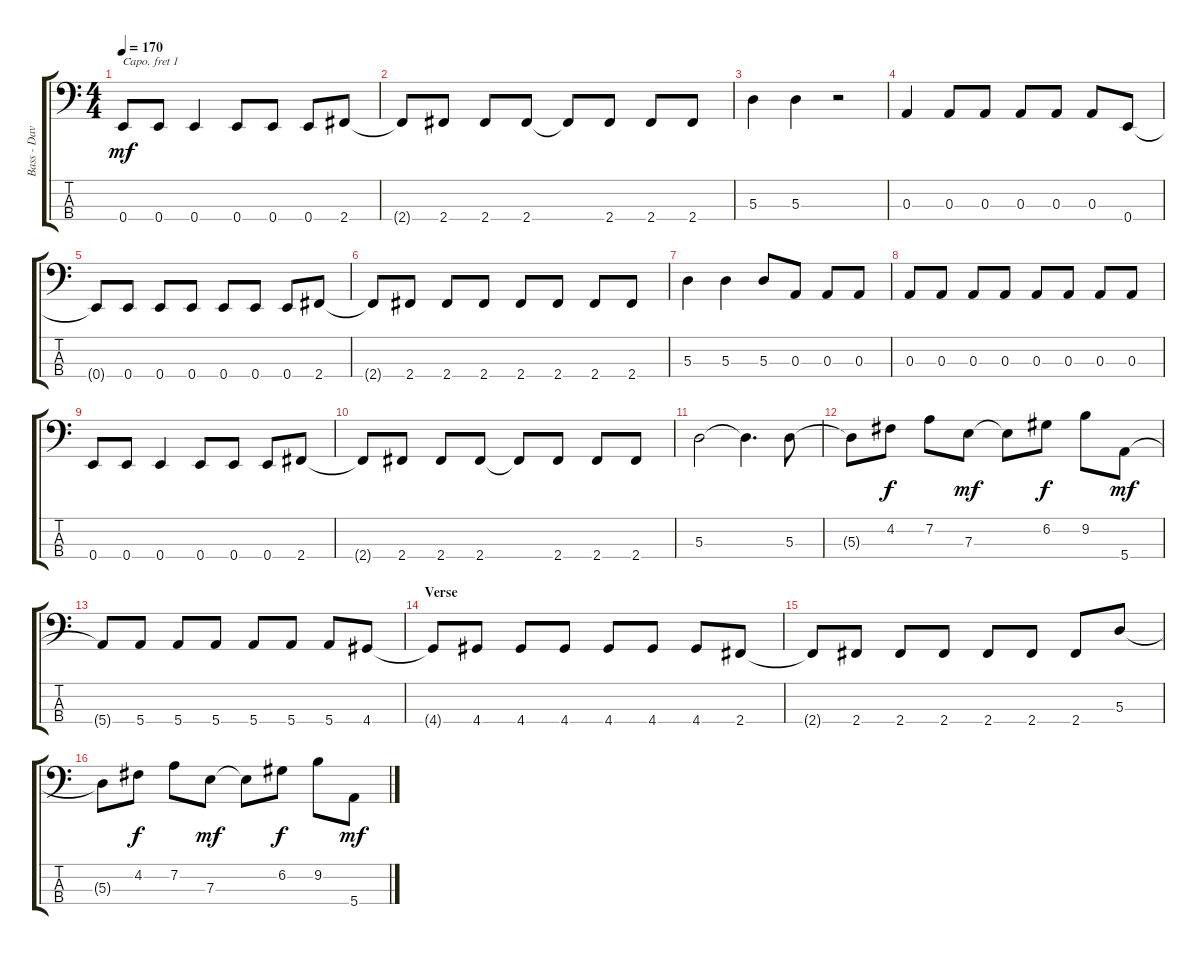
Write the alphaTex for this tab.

\track ("Bass - David Desrosiers" "Bass - Dav") {instrument electricbassfinger}
\staff {score tabs}
\capo 1
\tuning (Gb2 Db2 Ab1 Eb1) {hide}
\ts (4 4)
\tempo 170
\clef f4
\ks c
0.4.8{dy mf} 0.4.8 0.4.4 0.4.8 0.4.8 0.4.8 2.4.8 |
2.4{t}.8 2.4.8 2.4.8 2.4.8 2.4{t}.8 2.4.8 2.4.8 2.4.8 |
5.3.4 5.3.4 r.2 |
0.3.4 0.3.8 0.3.8 0.3.8 0.3.8 0.3.8 0.4.8 |
0.4{t}.8 0.4.8 0.4.8 0.4.8 0.4.8 0.4.8 0.4.8 2.4.8 |
2.4{t}.8 2.4.8 2.4.8 2.4.8 2.4.8 2.4.8 2.4.8 2.4.8 |
5.3.4 5.3.4 5.3.8 0.3.8 0.3.8 0.3.8 |
0.3.8 0.3.8 0.3.8 0.3.8 0.3.8 0.3.8 0.3.8 0.3.8 |
0.4.8 0.4.8 0.4.4 0.4.8 0.4.8 0.4.8 2.4.8 |
2.4{t}.8 2.4.8 2.4.8 2.4.8 2.4{t}.8 2.4.8 2.4.8 2.4.8 |
5.3.2 5.3{t}.4{d} 5.3.8 |
5.3{t}.8 4.2.8{dy f} 7.2.8 7.3.8{dy mf} 7.3{t}.8 6.2.8{dy f} 9.2.8 5.4.8{dy mf} |
5.4{t}.8 5.4.8 5.4.8 5.4.8 5.4.8 5.4.8 5.4.8 4.4.8 |
\section ("" "Verse")
4.4{t}.8 4.4.8 4.4.8 4.4.8 4.4.8 4.4.8 4.4.8 2.4.8 |
2.4{t}.8 2.4.8 2.4.8 2.4.8 2.4.8 2.4.8 2.4.8 5.3.8 |
5.3{t}.8 4.2.8{dy f} 7.2.8 7.3.8{dy mf} 7.3{t}.8 6.2.8{dy f} 9.2.8 5.4.8{dy mf}
